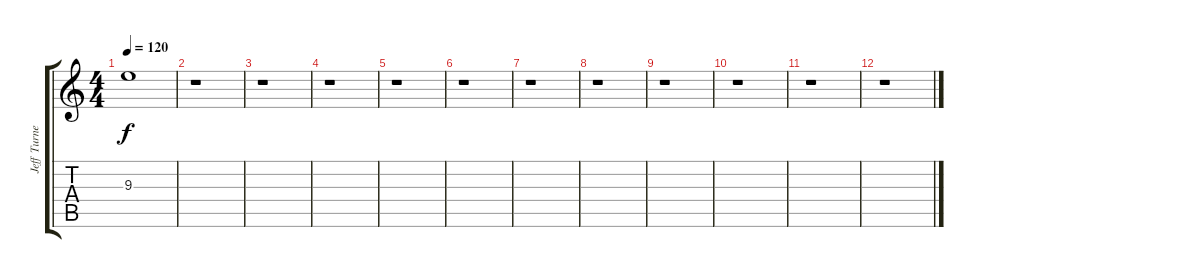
\track ("Jeff Turner" "Jeff Turne") {instrument acousticguitarsteel}
\staff {score tabs}
\tuning (E4 B3 G3 D3 A2 E2) {hide}
\ts (4 4)
\tempo 120
\clef g2
\ks c
9.3{t}.1{dy f} |
r.1 |
r.1 |
r.1 |
r.1 |
r.1 |
r.1 |
r.1 |
r.1 |
r.1 |
r.1 |
r.1
